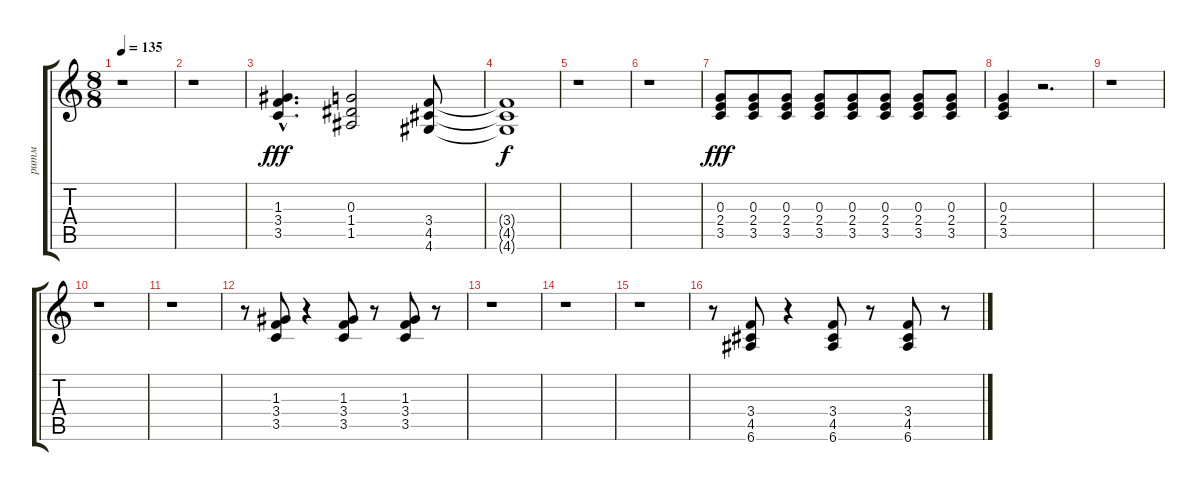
\track ("ритм" "ритм") {instrument distortionguitar}
\staff {score tabs}
\tuning (E4 B3 G3 D3 A2 E2) {hide}
\ts (8 8)
\tempo 135
\clef g2
\ks c
r.1{dy fff} |
r.1 |
(1.3{hac} 3.4{hac} 3.5{hac}).4{d} (0.3 1.4 1.5).2 (3.4 4.5 4.6).8 |
(3.4{t} 4.5{t} 4.6{t}).1{dy f} |
r.1 |
r.1 |
(0.3 2.4 3.5).8{dy fff} (0.3 2.4 3.5).8 (0.3 2.4 3.5).8 (0.3 2.4 3.5).8 (0.3 2.4 3.5).8 (0.3 2.4 3.5).8 (0.3 2.4 3.5).8 (0.3 2.4 3.5).8 |
(0.3 2.4 3.5).4 r.2{d} |
r.1 |
r.1 |
r.1 |
r.8 (1.3 3.4 3.5).8 r.4 (1.3 3.4 3.5).8 r.8 (1.3 3.4 3.5).8 r.8 |
r.1 |
r.1 |
r.1 |
r.8 (3.4 4.5 6.6).8 r.4 (3.4 4.5 6.6).8 r.8 (3.4 4.5 6.6).8 r.8
